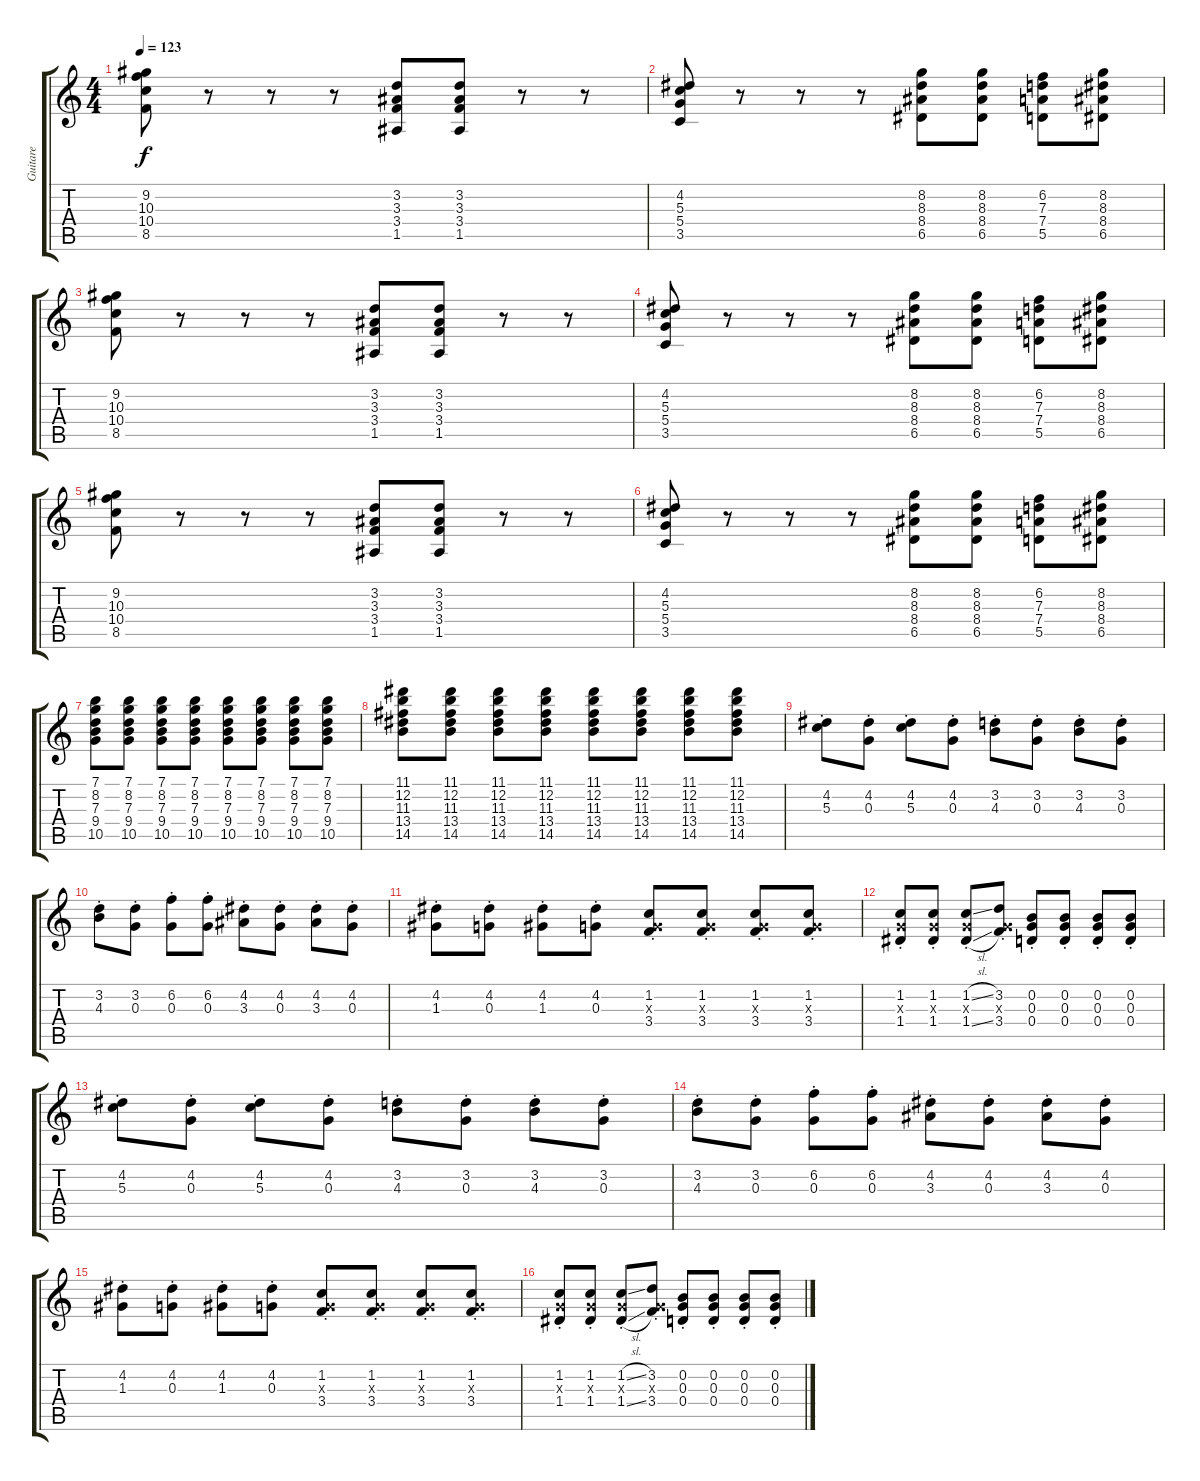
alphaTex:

\track ("Guitare" "Guitare") {instrument distortionguitar}
\staff {score tabs}
\tuning (E4 B3 G3 D3 A2 D2) {hide}
\ts (4 4)
\tempo 123
\clef g2
\ks c
(9.2 10.3 10.4 8.5).8{dy f} r.8 r.8 r.8 (3.2 3.3 3.4 1.5).8 (3.2 3.3 3.4 1.5).8 r.8 r.8 |
(4.2 5.3 5.4 3.5).8 r.8 r.8 r.8 (8.2 8.3 8.4 6.5).8 (8.2 8.3 8.4 6.5).8 (6.2 7.3 7.4 5.5).8 (8.2 8.3 8.4 6.5).8 |
(9.2 10.3 10.4 8.5).8 r.8 r.8 r.8 (3.2 3.3 3.4 1.5).8 (3.2 3.3 3.4 1.5).8 r.8 r.8 |
(4.2 5.3 5.4 3.5).8 r.8 r.8 r.8 (8.2 8.3 8.4 6.5).8 (8.2 8.3 8.4 6.5).8 (6.2 7.3 7.4 5.5).8 (8.2 8.3 8.4 6.5).8 |
(9.2 10.3 10.4 8.5).8 r.8 r.8 r.8 (3.2 3.3 3.4 1.5).8 (3.2 3.3 3.4 1.5).8 r.8 r.8 |
(4.2 5.3 5.4 3.5).8 r.8 r.8 r.8 (8.2 8.3 8.4 6.5).8 (8.2 8.3 8.4 6.5).8 (6.2 7.3 7.4 5.5).8 (8.2 8.3 8.4 6.5).8 |
(7.1 8.2 7.3 9.4 10.5).8 (7.1 8.2 7.3 9.4 10.5).8 (7.1 8.2 7.3 9.4 10.5).8 (7.1 8.2 7.3 9.4 10.5).8 (7.1 8.2 7.3 9.4 10.5).8 (7.1 8.2 7.3 9.4 10.5).8 (7.1 8.2 7.3 9.4 10.5).8 (7.1 8.2 7.3 9.4 10.5).8 |
(11.1 12.2 11.3 13.4 14.5).8 (11.1 12.2 11.3 13.4 14.5).8 (11.1 12.2 11.3 13.4 14.5).8 (11.1 12.2 11.3 13.4 14.5).8 (11.1 12.2 11.3 13.4 14.5).8 (11.1 12.2 11.3 13.4 14.5).8 (11.1 12.2 11.3 13.4 14.5).8 (11.1 12.2 11.3 13.4 14.5).8 |
(4.2{st} 5.3{st}).8 (4.2{st} 0.3{st}).8 (4.2{st} 5.3{st}).8 (4.2{st} 0.3{st}).8 (3.2{st} 4.3{st}).8 (3.2{st} 0.3{st}).8 (3.2{st} 4.3{st}).8 (3.2{st} 0.3{st}).8 |
(3.2{st} 4.3{st}).8 (3.2{st} 0.3{st}).8 (6.2{st} 0.3{st}).8 (6.2{st} 0.3{st}).8 (4.2{st} 3.3{st}).8 (4.2{st} 0.3{st}).8 (4.2{st} 3.3{st}).8 (4.2{st} 0.3{st}).8 |
(4.2{st} 1.3{st}).8 (4.2{st} 0.3{st}).8 (4.2{st} 1.3{st}).8 (4.2{st} 0.3{st}).8 (1.2{st} 0.3{x} 3.4{st}).8 (1.2{st} 0.3{x} 3.4{st}).8 (1.2{st} 0.3{x} 3.4{st}).8 (1.2{st} 0.3{x} 3.4{st}).8 |
(1.2{st} 0.3{x} 1.4{st}).8 (1.2{st} 0.3{x} 1.4{st}).8 (1.2{sl st} 0.3{x} 1.4{sl st}).8 (3.2{st} 0.3{x} 3.4{st}).8 (0.2{st} 0.3{st} 0.4{st}).8 (0.2{st} 0.3{st} 0.4{st}).8 (0.2{st} 0.3{st} 0.4{st}).8 (0.2{st} 0.3{st} 0.4{st}).8 |
(4.2{st} 5.3{st}).8 (4.2{st} 0.3{st}).8 (4.2{st} 5.3{st}).8 (4.2{st} 0.3{st}).8 (3.2{st} 4.3{st}).8 (3.2{st} 0.3{st}).8 (3.2{st} 4.3{st}).8 (3.2{st} 0.3{st}).8 |
(3.2{st} 4.3{st}).8 (3.2{st} 0.3{st}).8 (6.2{st} 0.3{st}).8 (6.2{st} 0.3{st}).8 (4.2{st} 3.3{st}).8 (4.2{st} 0.3{st}).8 (4.2{st} 3.3{st}).8 (4.2{st} 0.3{st}).8 |
(4.2{st} 1.3{st}).8 (4.2{st} 0.3{st}).8 (4.2{st} 1.3{st}).8 (4.2{st} 0.3{st}).8 (1.2{st} 0.3{x} 3.4{st}).8 (1.2{st} 0.3{x} 3.4{st}).8 (1.2{st} 0.3{x} 3.4{st}).8 (1.2{st} 0.3{x} 3.4{st}).8 |
(1.2{st} 0.3{x} 1.4{st}).8 (1.2{st} 0.3{x} 1.4{st}).8 (1.2{sl st} 0.3{x} 1.4{sl st}).8 (3.2{st} 0.3{x} 3.4{st}).8 (0.2{st} 0.3{st} 0.4{st}).8 (0.2{st} 0.3{st} 0.4{st}).8 (0.2{st} 0.3{st} 0.4{st}).8 (0.2{st} 0.3{st} 0.4{st}).8
